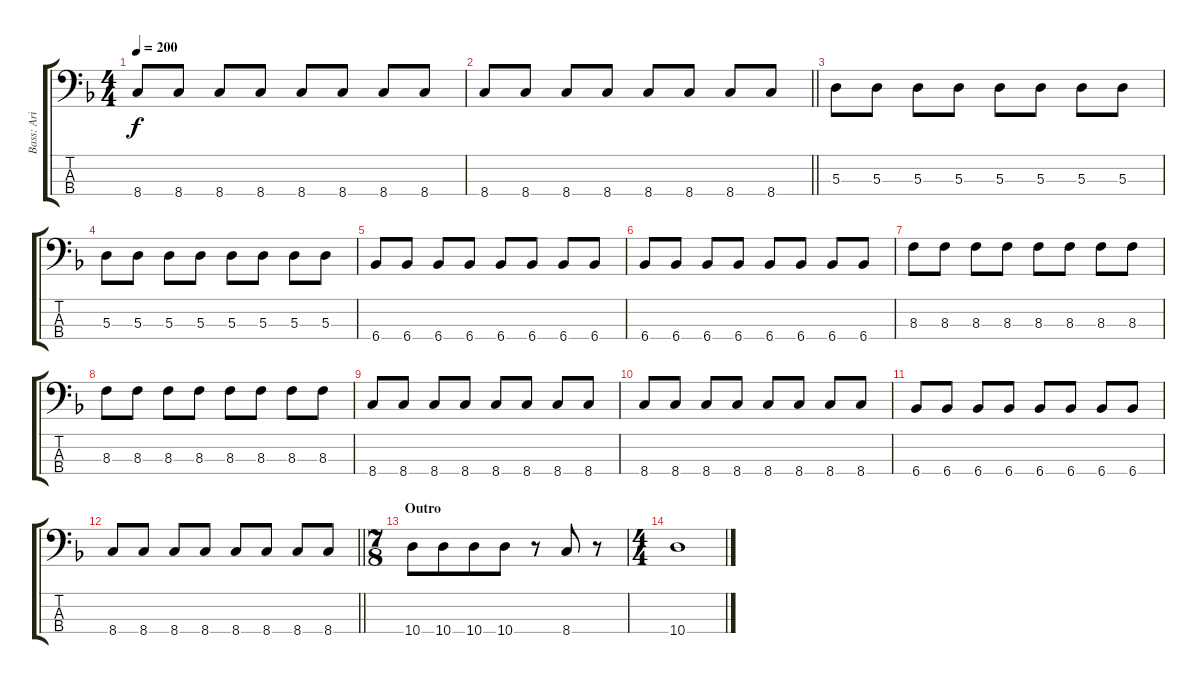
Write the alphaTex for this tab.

\track ("Bass: Ari Katajamäki" "Bass: Ari ") {instrument synthbass1}
\staff {score tabs}
\tuning (G2 D2 A1 E1) {hide}
\ts (4 4)
\tempo 200
\clef f4
\ks dminor
8.4.8{dy f} 8.4.8 8.4.8 8.4.8 8.4.8 8.4.8 8.4.8 8.4.8 |
\barLineRight lightlight
8.4.8 8.4.8 8.4.8 8.4.8 8.4.8 8.4.8 8.4.8 8.4.8 |
5.3.8 5.3.8 5.3.8 5.3.8 5.3.8 5.3.8 5.3.8 5.3.8 |
5.3.8 5.3.8 5.3.8 5.3.8 5.3.8 5.3.8 5.3.8 5.3.8 |
6.4.8 6.4.8 6.4.8 6.4.8 6.4.8 6.4.8 6.4.8 6.4.8 |
6.4.8 6.4.8 6.4.8 6.4.8 6.4.8 6.4.8 6.4.8 6.4.8 |
8.3.8 8.3.8 8.3.8 8.3.8 8.3.8 8.3.8 8.3.8 8.3.8 |
8.3.8 8.3.8 8.3.8 8.3.8 8.3.8 8.3.8 8.3.8 8.3.8 |
8.4.8 8.4.8 8.4.8 8.4.8 8.4.8 8.4.8 8.4.8 8.4.8 |
8.4.8 8.4.8 8.4.8 8.4.8 8.4.8 8.4.8 8.4.8 8.4.8 |
6.4.8 6.4.8 6.4.8 6.4.8 6.4.8 6.4.8 6.4.8 6.4.8 |
\barLineRight lightlight
8.4.8 8.4.8 8.4.8 8.4.8 8.4.8 8.4.8 8.4.8 8.4.8 |
\ts (7 8)
\section ("" "Outro")
10.4.8 10.4.8 10.4.8 10.4.8 r.8 8.4.8 r.8 |
\ts (4 4)
10.4.1
